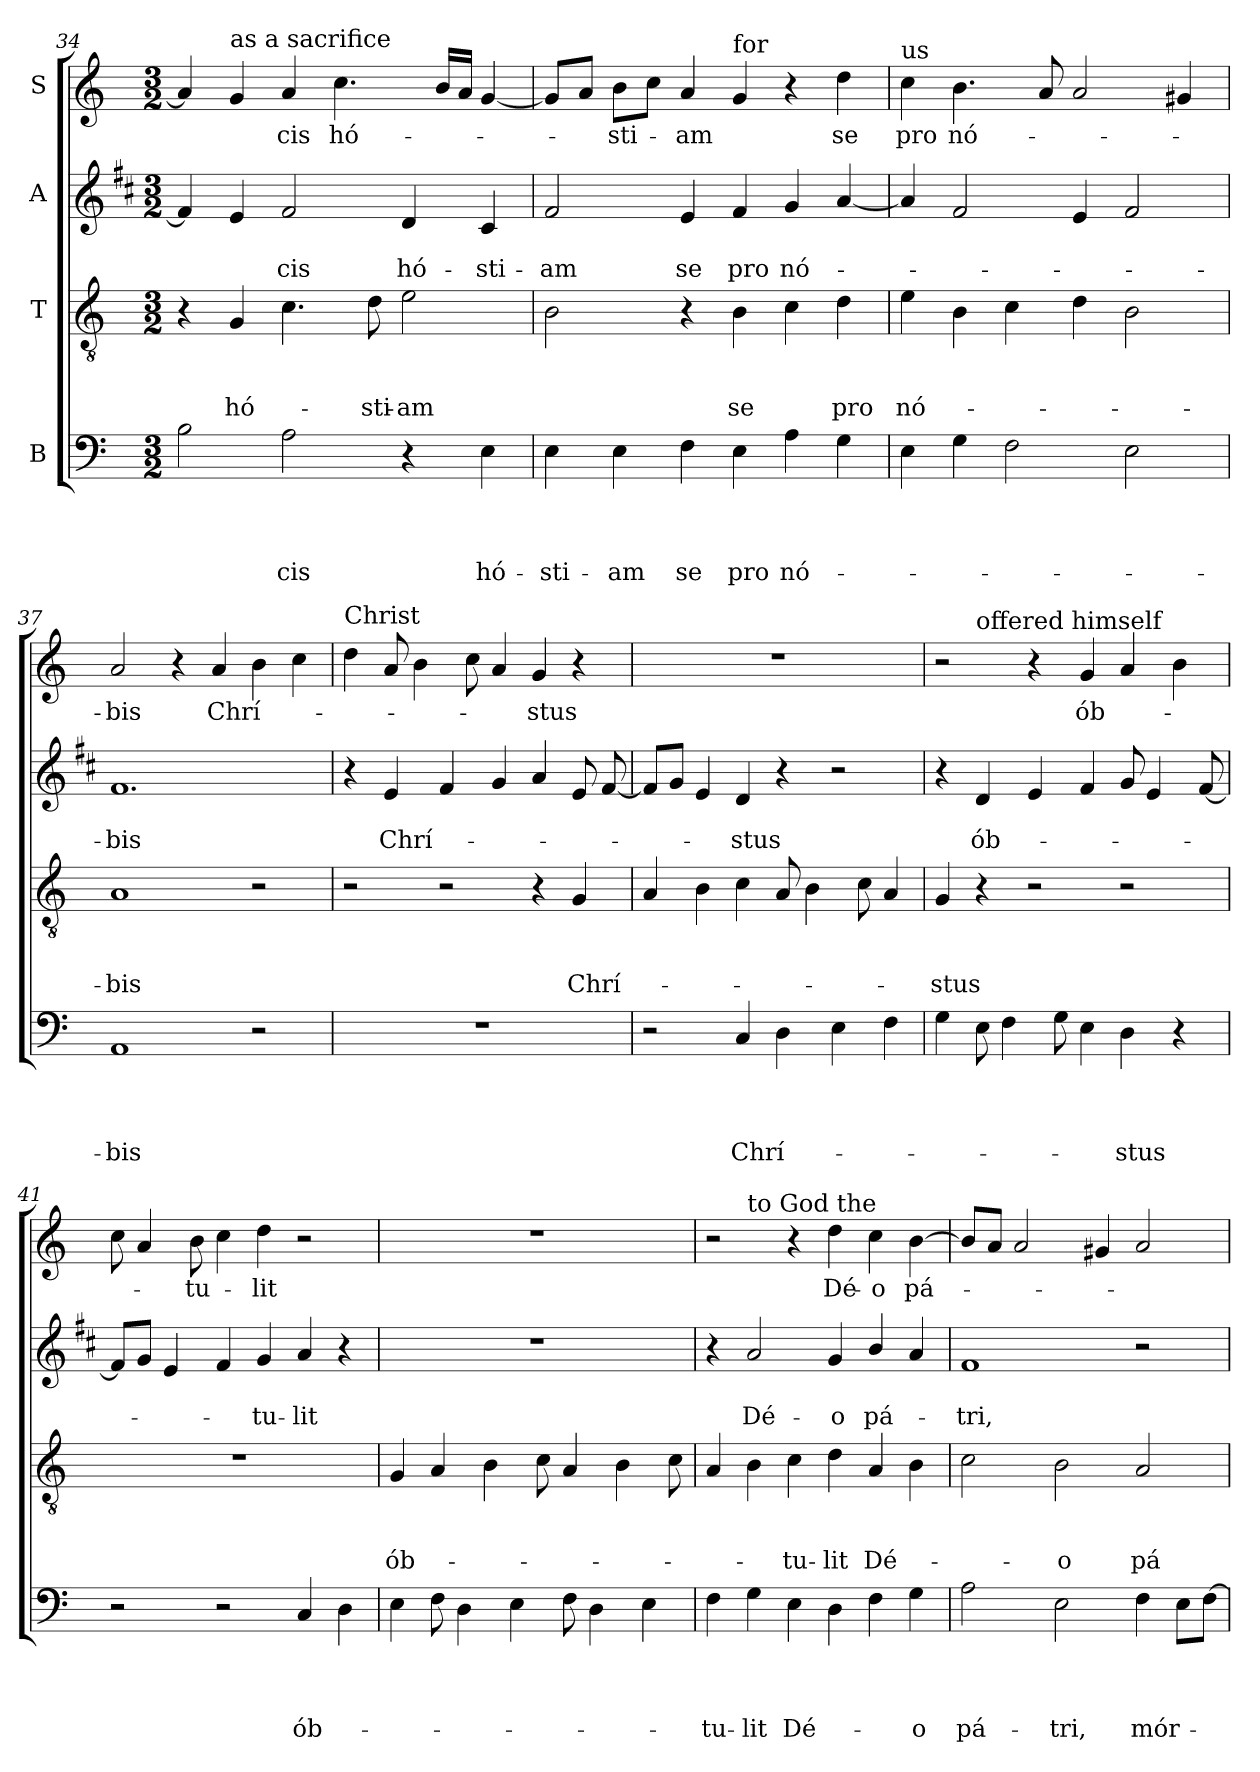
**kern	**text	**text	**text	**text	**kern	**text	**text	**text	**kern	**text	**text	**kern	**text
*part4	*part4	*part4	*part4	*part4	*part3	*part3	*part3	*part3	*part2	*part2	*part2	*part1	*part1
*staff4	*staff4	*staff4	*staff4	*staff4	*staff3	*staff3	*staff3	*staff3	*staff2	*staff2	*staff2	*staff1	*staff1
*I"B	*	*	*	*	*I"T	*	*	*	*I"A	*	*	*I"S	*
*clefF4	*	*	*	*	*clefGv2	*	*	*	*clefG2	*	*	*clefG2	*
*	*	*	*	*	*	*	*	*	*ITrd1c2	*	*	*	*
*k[]	*	*	*	*	*k[]	*	*	*	*k[]	*	*	*k[]	*
*C:	*	*	*	*	*C:	*	*	*	*C:	*	*	*C:	*
*M3/2	*	*	*	*	*M3/2	*	*	*	*M3/2	*	*	*M3/2	*
=34	=34	=34	=34	=34	=34	=34	=34	=34	=34	=34	=34	=34	=34
2B\	.	.	.	.	4r	.	.	.	4e/]	.	.	4a/]	.
!	!	!	!	!	!	!	!	!	!	!	!	!LO:TX:a:t=as a sacrifice	!
!	!	!	!	!	!	!	!	!LO:LY:b	!	!	!	!	!
.	.	.	.	.	4G/	.	.	hó-	4d/	.	.	4g/	.
!	!	!	!	!LO:LY:b	!	!	!	!	!	!	!LO:LY:b	!	!LO:LY:b
2A\	.	.	.	-cis	4.c\	.	.	.	2e/	.	-cis	4a/	-cis
!	!	!	!	!	!	!	!	!	!	!	!	!	!LO:LY:b
.	.	.	.	.	.	.	.	.	.	.	.	4.cc\	hó-
!	!	!	!	!	!	!	!	!LO:LY:b	!	!	!	!	!
.	.	.	.	.	8d\	.	.	-sti-	.	.	.	.	.
!	!	!	!	!	!	!	!	!LO:LY:b	!	!	!LO:LY:b	!	!
4r	.	.	.	.	2e\	.	.	-am	4c/	.	hó-	.	.
.	.	.	.	.	.	.	.	.	.	.	.	16b/LL	.
.	.	.	.	.	.	.	.	.	.	.	.	16a/JJ	.
!	!	!	!	!LO:LY:b	!	!	!	!	!	!	!LO:LY:b	!	!
4E\	.	.	.	hó-	.	.	.	.	4B/	.	-sti-	[4g/	.
=35	=35	=35	=35	=35	=35	=35	=35	=35	=35	=35	=35	=35	=35
!	!	!	!	!LO:LY:b	!	!	!	!	!	!	!LO:LY:b	!	!
4E\	.	.	.	-sti-	2B\	.	.	.	2e/	.	-am	8g/L]	.
.	.	.	.	.	.	.	.	.	.	.	.	8a/J	.
!	!	!	!	!LO:LY:b	!	!	!	!	!	!	!	!	!LO:LY:b
4E\	.	.	.	-am	.	.	.	.	.	.	.	8b\L	-sti-
.	.	.	.	.	.	.	.	.	.	.	.	8cc\J	.
!	!	!	!	!LO:LY:b	!	!	!	!	!	!	!LO:LY:b	!	!LO:LY:b
4F\	.	.	.	se	4r	.	.	.	4d/	.	se	4a/	-am
!	!	!	!	!	!	!	!	!	!	!	!	!LO:TX:a:t=for	!
!	!	!	!	!LO:LY:b	!	!	!	!LO:LY:b	!	!	!LO:LY:b	!	!
4E\	.	.	.	pro	4B\	.	.	se	4e/	.	pro	4g/	.
!	!	!	!	!LO:LY:b	!	!	!	!	!	!	!LO:LY:b	!	!
4A\	.	.	.	nó-	4c\	.	.	.	4f/	.	nó-	4r	.
!	!	!	!	!	!	!	!	!LO:LY:b	!	!	!	!	!LO:LY:b
4G\	.	.	.	.	4d\	.	.	pro	[4g/	.	.	4dd\	se
!!LO:LB:g=z
=36	=36	=36	=36	=36	=36	=36	=36	=36	=36	=36	=36	=36	=36
!	!	!	!	!	!	!	!	!	!	!	!	!LO:TX:a:t=us	!
!	!	!	!	!	!	!	!	!LO:LY:b	!	!	!	!	!LO:LY:b
4E\	.	.	.	.	4e\	.	.	nó-	4g/]	.	.	4cc\	pro
!	!	!	!	!	!	!	!	!	!	!	!	!	!LO:LY:b
4G\	.	.	.	.	4B\	.	.	.	2e/	.	.	4.b\	nó-
2F\	.	.	.	.	4c\	.	.	.	.	.	.	.	.
.	.	.	.	.	.	.	.	.	.	.	.	8a/	.
.	.	.	.	.	4d\	.	.	.	4d/	.	.	2a/	.
2E\	.	.	.	.	2B\	.	.	.	2e/	.	.	.	.
.	.	.	.	.	.	.	.	.	.	.	.	4g#/	.
=37	=37	=37	=37	=37	=37	=37	=37	=37	=37	=37	=37	=37	=37
!	!	!	!	!LO:LY:b	!	!	!	!LO:LY:b	!	!	!LO:LY:b	!	!LO:LY:b
1AA	.	.	.	-bis	1A	.	.	-bis	1.e	.	-bis	2a/	-bis
.	.	.	.	.	.	.	.	.	.	.	.	4r	.
!	!	!	!	!	!	!	!	!	!	!	!	!	!LO:LY:b
.	.	.	.	.	.	.	.	.	.	.	.	4a/	Chrí-
2r	.	.	.	.	2r	.	.	.	.	.	.	4b\	.
.	.	.	.	.	.	.	.	.	.	.	.	4cc\	.
=38	=38	=38	=38	=38	=38	=38	=38	=38	=38	=38	=38	=38	=38
!	!	!	!	!	!	!	!	!	!	!	!	!LO:TX:a:t=Christ	!
1.r	.	.	.	.	2r	.	.	.	4r	.	.	4dd\	.
!	!	!	!	!	!	!	!	!	!	!	!LO:LY:b	!	!
.	.	.	.	.	.	.	.	.	4d/	.	Chrí-	8a/	.
.	.	.	.	.	.	.	.	.	.	.	.	4b\	.
.	.	.	.	.	2r	.	.	.	4e/	.	.	.	.
.	.	.	.	.	.	.	.	.	.	.	.	8cc\	.
.	.	.	.	.	.	.	.	.	4f/	.	.	4a/	.
!	!	!	!	!	!	!	!	!	!	!	!	!	!LO:LY:b
.	.	.	.	.	4r	.	.	.	4g/	.	.	4g/	-stus
!	!	!	!	!	!	!	!	!LO:LY:b	!	!	!	!	!
.	.	.	.	.	4G/	.	.	Chrí-	8d/	.	.	4r	.
.	.	.	.	.	.	.	.	.	[8e/	.	.	.	.
=39	=39	=39	=39	=39	=39	=39	=39	=39	=39	=39	=39	=39	=39
2r	.	.	.	.	4A/	.	.	.	8e/L]	.	.	1.r	.
.	.	.	.	.	.	.	.	.	8f/J	.	.	.	.
.	.	.	.	.	4B\	.	.	.	4d/	.	.	.	.
!	!	!	!	!LO:LY:b	!	!	!	!	!	!	!LO:LY:b	!	!
4C/	.	.	.	Chrí-	4c\	.	.	.	4c/	.	-stus	.	.
4D\	.	.	.	.	8A/	.	.	.	4r	.	.	.	.
.	.	.	.	.	4B\	.	.	.	.	.	.	.	.
4E\	.	.	.	.	.	.	.	.	2r	.	.	.	.
.	.	.	.	.	8c\	.	.	.	.	.	.	.	.
4F\	.	.	.	.	4A/	.	.	.	.	.	.	.	.
!!LO:PB:g=z
=40	=40	=40	=40	=40	=40	=40	=40	=40	=40	=40	=40	=40	=40
!	!	!	!	!	!	!	!	!LO:LY:b	!	!	!	!	!
*	*	*	*	*	*	*	*	*	*	*	*	*^	*
4G\	.	.	.	.	4G/	.	.	-stus	4r	.	.	2r	4ryy	.
!	!	!	!	!	!	!	!	!	!	!	!	!	!LO:TX:a:t=offered himself	!
!	!	!	!	!	!	!	!	!	!	!	!LO:LY:b	!	!	!
8E\	.	.	.	.	4r	.	.	.	4c/	.	ób-	.	1ryy	.
4F\	.	.	.	.	.	.	.	.	.	.	.	.	.	.
.	.	.	.	.	2r	.	.	.	4d/	.	.	4r	.	.
8G\	.	.	.	.	.	.	.	.	.	.	.	.	.	.
!	!	!	!	!	!	!	!	!	!	!	!	!	!	!LO:LY:b
4E\	.	.	.	.	.	.	.	.	4e/	.	.	4g/	.	ób-
!	!	!	!	!LO:LY:b	!	!	!	!	!	!	!	!	!	!
4D\	.	.	.	-stus	2r	.	.	.	8f/	.	.	4a/	.	.
.	.	.	.	.	.	.	.	.	4d/	.	.	.	.	.
4r	.	.	.	.	.	.	.	.	.	.	.	4b\	4ryy	.
.	.	.	.	.	.	.	.	.	[8e/	.	.	.	.	.
*	*	*	*	*	*	*	*	*	*	*	*	*v	*v	*
=41	=41	=41	=41	=41	=41	=41	=41	=41	=41	=41	=41	=41	=41
2r	.	.	.	.	1.r	.	.	.	8e/L]	.	.	8cc\	.
.	.	.	.	.	.	.	.	.	8f/J	.	.	4a/	.
.	.	.	.	.	.	.	.	.	4d/	.	.	.	.
!	!	!	!	!	!	!	!	!	!	!	!	!	!LO:LY:b
.	.	.	.	.	.	.	.	.	.	.	.	8b\	-tu-
2r	.	.	.	.	.	.	.	.	4e/	.	.	4cc\	.
!	!	!	!	!	!	!	!	!	!	!	!LO:LY:b	!	!LO:LY:b
.	.	.	.	.	.	.	.	.	4f/	.	-tu-	4dd\	-lit
!	!	!	!	!LO:LY:b	!	!	!	!	!	!	!LO:LY:b	!	!
4C/	.	.	.	ób-	.	.	.	.	4g/	.	-lit	2r	.
4D\	.	.	.	.	.	.	.	.	4r	.	.	.	.
=42	=42	=42	=42	=42	=42	=42	=42	=42	=42	=42	=42	=42	=42
!	!	!	!	!	!	!	!	!LO:LY:b	!	!	!	!	!
4E\	.	.	.	.	4G/	.	.	ób-	1.r	.	.	1.r	.
8F\	.	.	.	.	4A/	.	.	.	.	.	.	.	.
4D\	.	.	.	.	.	.	.	.	.	.	.	.	.
.	.	.	.	.	4B\	.	.	.	.	.	.	.	.
4E\	.	.	.	.	.	.	.	.	.	.	.	.	.
.	.	.	.	.	8c\	.	.	.	.	.	.	.	.
8F\	.	.	.	.	4A/	.	.	.	.	.	.	.	.
4D\	.	.	.	.	.	.	.	.	.	.	.	.	.
.	.	.	.	.	4B\	.	.	.	.	.	.	.	.
4E\	.	.	.	.	.	.	.	.	.	.	.	.	.
.	.	.	.	.	8c\	.	.	.	.	.	.	.	.
=43	=43	=43	=43	=43	=43	=43	=43	=43	=43	=43	=43	=43	=43
!	!	!	!	!LO:LY:b	!	!	!	!	!	!	!	!	!
*	*	*	*	*	*	*	*	*	*	*	*	*^	*
4F\	.	.	.	-tu-	4A/	.	.	.	4r	.	.	2r	4ryy	.
!	!	!	!	!	!	!	!	!	!	!	!	!	!LO:TX:a:t=to God the	!
!	!	!	!	!LO:LY:b	!	!	!	!	!	!	!LO:LY:b	!	!	!
4G\	.	.	.	-lit	4B\	.	.	.	2g/	.	Dé-	.	1ryy	.
!	!	!	!	!LO:LY:b	!	!	!	!LO:LY:b	!	!	!	!	!	!
4E\	.	.	.	Dé-	4c\	.	.	-tu-	.	.	.	4r	.	.
!	!	!	!	!	!	!	!	!LO:LY:b	!	!	!LO:LY:b	!	!	!LO:LY:b
4D\	.	.	.	.	4d\	.	.	-lit	4f/	.	-o	4dd\	.	Dé-
!	!	!	!	!	!	!	!	!LO:LY:b	!	!	!LO:LY:b	!	!	!LO:LY:b
4F\	.	.	.	.	4A/	.	.	Dé-	4a/	.	pá-	4cc\	.	-o
!	!	!	!	!LO:LY:b	!	!	!	!	!	!	!	!	!	!LO:LY:b
4G\	.	.	.	-o	4B\	.	.	.	4g/	.	.	[4b\	4ryy	pá-
!!LO:LB:g=z
=44	=44	=44	=44	=44	=44	=44	=44	=44	=44	=44	=44	=44	=44	=44
!	!	!	!	!	!	!	!	!	!	!	!	!LO:TX:a:t=Father,	!	!
!	!	!	!	!LO:LY:b	!	!	!	!	!	!	!LO:LY:b	!	!	!
*	*	*	*	*	*	*	*	*	*	*	*	*v	*v	*
2A\	.	.	.	pá-	2c\	.	.	.	1e	.	-tri,	8b/L]	.
.	.	.	.	.	.	.	.	.	.	.	.	8a/J	.
.	.	.	.	.	.	.	.	.	.	.	.	2a/	.
!	!	!	!	!LO:LY:b	!	!	!	!LO:LY:b	!	!	!	!	!
2E\	.	.	.	-tri,	2B\	.	.	-o	.	.	.	.	.
.	.	.	.	.	.	.	.	.	.	.	.	4g#/	.
!	!	!	!	!LO:LY:b	!	!	!	!LO:LY:b	!	!	!	!	!
4F\	.	.	.	mór-	2A/	.	.	pá-	2r	.	.	2a/	.
8E\L	.	.	.	.	.	.	.	.	.	.	.	.	.
[8F\J	.	.	.	.	.	.	.	.	.	.	.	.	.
=	=	=	=	=	=	=	=	=	=	=	=	=	=
*-	*-	*-	*-	*-	*-	*-	*-	*-	*-	*-	*-	*-	*-
